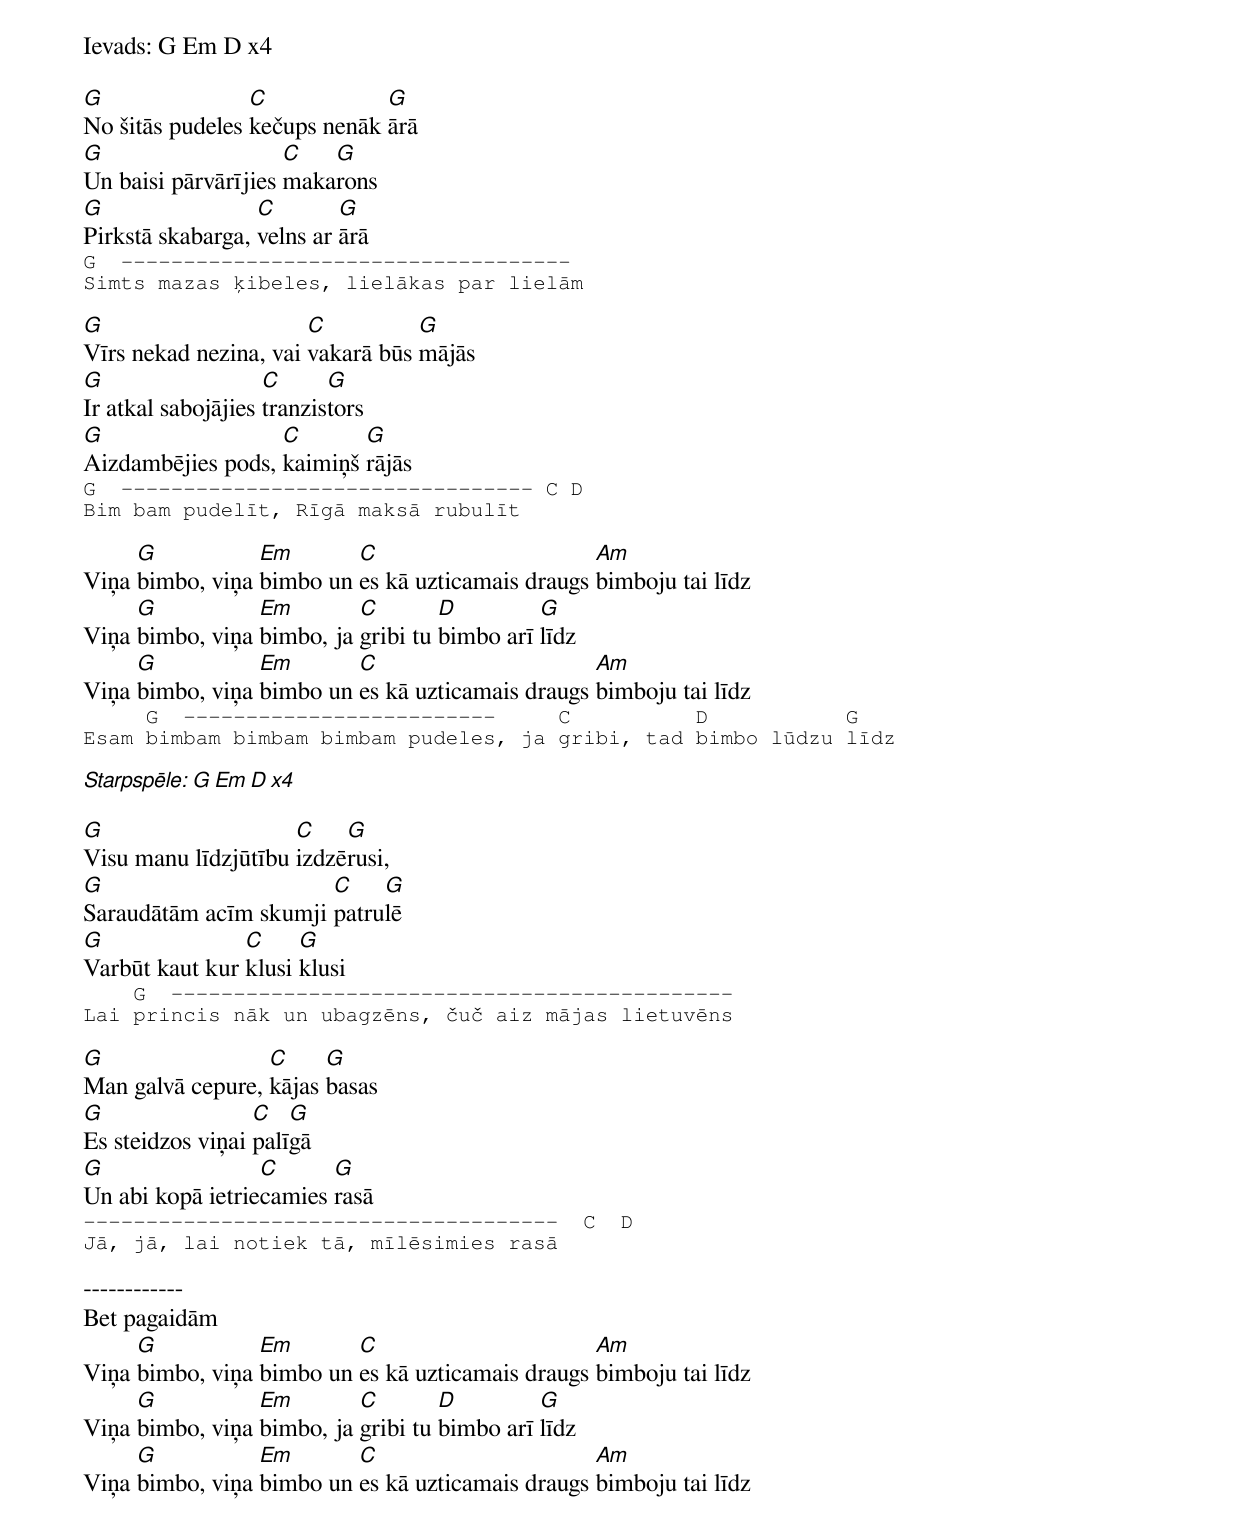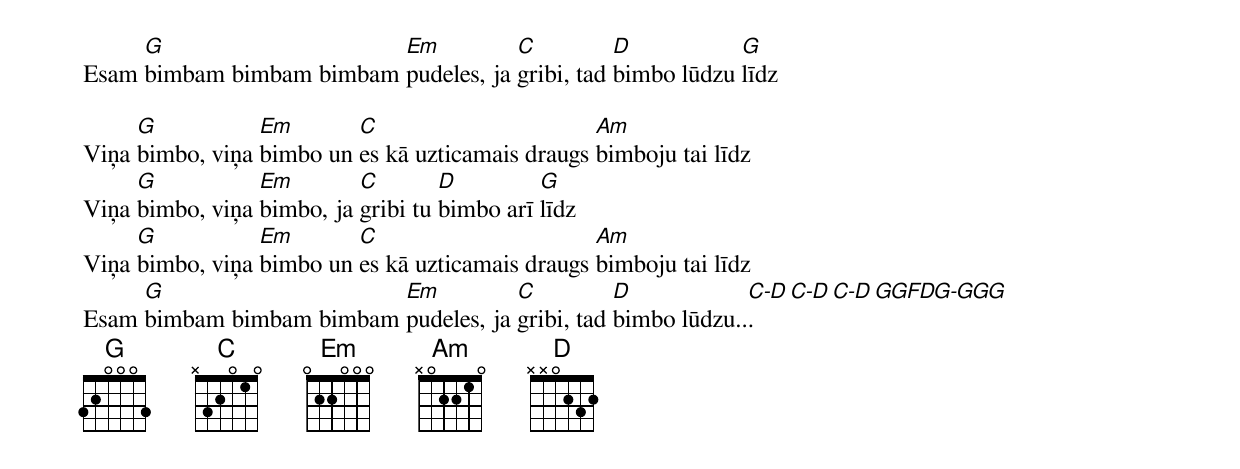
Ievads: G Em D x4

G                C            G
No šitās pudeles kečups nenāk ārā
G                    C   G
Un baisi pārvārījies makarons
G                 C        G
Pirkstā skabarga, velns ar ārā
G  ------------------------------------
Simts mazas ķibeles, lielākas par lielām

G                      C          G
Vīrs nekad nezina, vai vakarā būs mājās
G                   C      G
Ir atkal sabojājies tranzistors
G                  C       G
Aizdambējies pods, kaimiņš rājās
G  --------------------------------- C D
Bim bam pudelīt, Rīgā maksā rubulīt

     G           Em       C                       Am
Viņa bimbo, viņa bimbo un es kā uzticamais draugs bimboju tai līdz
     G           Em        C        D         G
Viņa bimbo, viņa bimbo, ja gribi tu bimbo arī līdz
     G           Em       C                       Am
Viņa bimbo, viņa bimbo un es kā uzticamais draugs bimboju tai līdz
     G  -------------------------     C          D           G
Esam bimbam bimbam bimbam pudeles, ja gribi, tad bimbo lūdzu līdz

Starpspēle: G Em D x4

G                    C    G
Visu manu līdzjūtību izdzērusi,
G                      C    G
Saraudātām acīm skumji patrulē
G               C     G
Varbūt kaut kur klusi klusi
    G  ---------------------------------------------
Lai princis nāk un ubagzēns, čuč aiz mājas lietuvēns

G                 C     G
Man galvā cepure, kājas basas
G                 C   G
Es steidzos viņai palīgā
G                 C      G
Un abi kopā ietriecamies rasā
--------------------------------------  C  D
Jā, jā, lai notiek tā, mīlēsimies rasā

------------
Bet pagaidām
     G           Em       C                       Am
Viņa bimbo, viņa bimbo un es kā uzticamais draugs bimboju tai līdz
     G           Em        C        D         G
Viņa bimbo, viņa bimbo, ja gribi tu bimbo arī līdz
     G           Em       C                       Am
Viņa bimbo, viņa bimbo un es kā uzticamais draugs bimboju tai līdz
     G                    Em          C          D           G
Esam bimbam bimbam bimbam pudeles, ja gribi, tad bimbo lūdzu līdz

     G           Em       C                       Am
Viņa bimbo, viņa bimbo un es kā uzticamais draugs bimboju tai līdz
     G           Em        C        D         G
Viņa bimbo, viņa bimbo, ja gribi tu bimbo arī līdz
     G           Em       C                       Am
Viņa bimbo, viņa bimbo un es kā uzticamais draugs bimboju tai līdz
     G                    Em          C          D            C-D  C-D  C-D  GGFDG-GGG
Esam bimbam bimbam bimbam pudeles, ja gribi, tad bimbo lūdzu...
